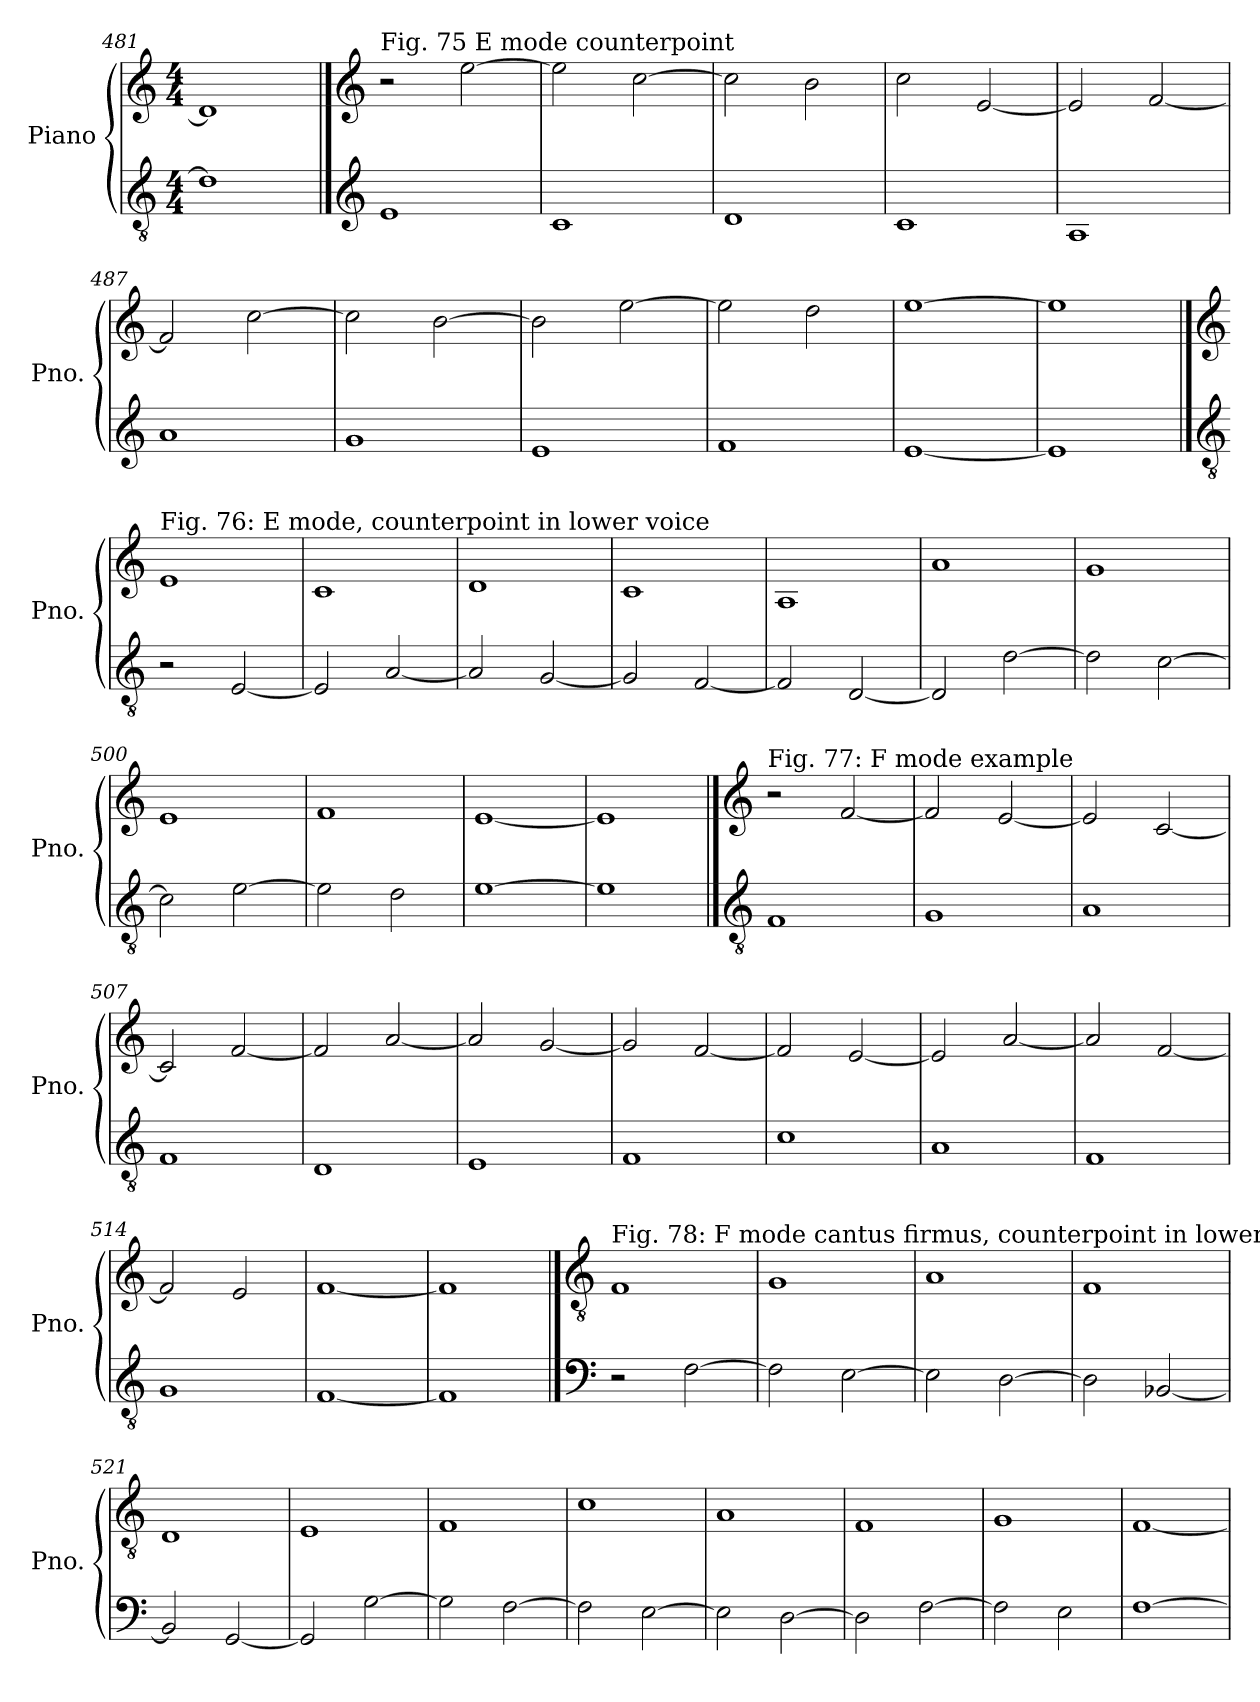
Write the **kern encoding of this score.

**kern	**kern
*part1	*part1
*staff2	*staff1
*I"Piano	*
*I'Pno.	*
*clefGv2	*clefG2
*k[]	*k[]
*M4/4	*M4/4
=481	=481
1d]	1d]
!!LO:LB:g=z
==482	==482
*clefG2	*clefG2
!	!LO:TX:a:t=Fig.  75  E mode counterpoint
1e	2r
.	[2ee\
=483	=483
1c	2ee\]
.	[2cc\
=484	=484
1d	2cc\]
.	2b\
=485	=485
1c	2cc\
.	[2e/
=486	=486
1A	2e/]
.	[2f/
=487	=487
1a	2f/]
.	[2cc\
=488	=488
1g	2cc\]
.	[2b\
=489	=489
1e	2b\]
.	[2ee\
=490	=490
1f	2ee\]
.	2dd\
=491	=491
[1e	[1ee
=492	=492
1e]	1ee]
!!LO:LB:g=z
==493	==493
*clefGv2	*clefG2
!	!LO:TX:a:t=Fig. 76&colon;  E mode, counterpoint in lower voice
2r	1e
[2E/	.
=494	=494
2E/]	1c
[2A/	.
=495	=495
2A/]	1d
[2G/	.
=496	=496
2G/]	1c
[2F/	.
=497	=497
2F/]	1A
[2D/	.
=498	=498
2D/]	1a
[2d\	.
=499	=499
2d\]	1g
[2c\	.
=500	=500
2c\]	1e
[2e\	.
=501	=501
2e\]	1f
2d\	.
=502	=502
[1e	[1e
=503	=503
1e]	1e]
!!LO:LB:g=z
==504	==504
*clefGv2	*clefG2
!	!LO:TX:a:t=Fig. 77&colon;  F mode example
1F	2r
.	[2f/
=505	=505
1G	2f/]
.	[2e/
=506	=506
1A	2e/]
.	[2c/
=507	=507
1F	2c/]
.	[2f/
=508	=508
1D	2f/]
.	[2a/
=509	=509
1E	2a/]
.	[2g/
=510	=510
1F	2g/]
.	[2f/
=511	=511
1c	2f/]
.	[2e/
=512	=512
1A	2e/]
.	[2a/
=513	=513
1F	2a/]
.	[2f/
=514	=514
1G	2f/]
.	2e/
=515	=515
[1F	[1f
=516	=516
1F]	1f]
!!LO:PB:g=z
==517	==517
*clefF4	*clefGv2
!	!LO:TX:a:t=Fig. 78&colon;  F mode cantus firmus, counterpoint in lower voice
2r	1F
[2F\	.
=518	=518
2F\]	1G
[2E\	.
=519	=519
2E\]	1A
[2D\	.
=520	=520
2D\]	1F
[2BB-X/	.
=521	=521
2BB-/]	1D
[2GG/	.
=522	=522
2GG/]	1E
[2G\	.
=523	=523
2G\]	1F
[2F\	.
=524	=524
2F\]	1c
[2E\	.
=525	=525
2E\]	1A
[2D\	.
=526	=526
2D\]	1F
[2F\	.
=527	=527
2F\]	1G
2E\	.
=528	=528
[1F	[1F
=	=
*-	*-
